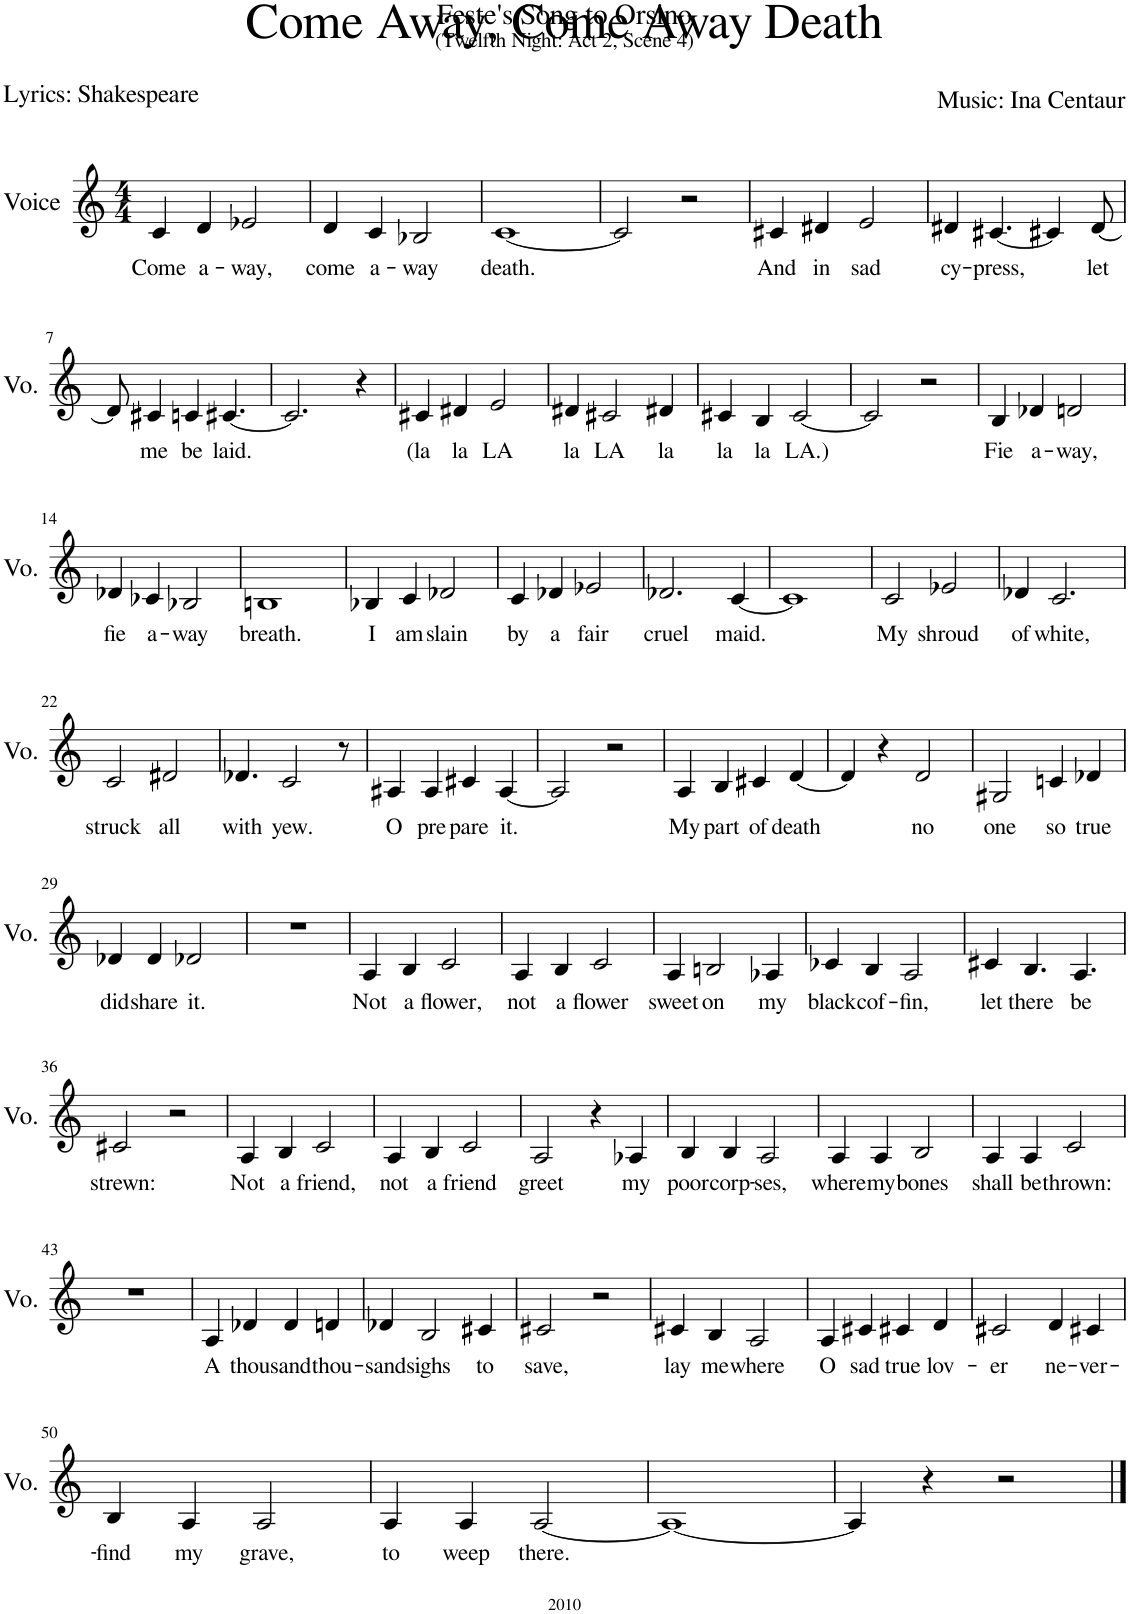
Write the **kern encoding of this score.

**kern	**text
*part1	*part1
*staff1	*staff1
*I"Voice	*
*I'Vo.	*
*clefG2	*
*k[]	*
*M4/4	*
=1	=1
!	!LO:LY:b
4c/	Come
!	!LO:LY:b
4d/	a-
!	!LO:LY:b
2e-X/	-way,
=2	=2
!	!LO:LY:b
4d/	come
!	!LO:LY:b
4c/	a-
!	!LO:LY:b
2B-X/	-way
=3	=3
!	!LO:LY:b
[1c	death.
=4	=4
2c/]	.
2r	.
=5	=5
!	!LO:LY:b
4c#X/	And
!	!LO:LY:b
4d#X/	in
!	!LO:LY:b
2e/	sad
=6	=6
!	!LO:LY:b
4d#X/	cy-
!	!LO:LY:b
[4.c#X/	-press,
4c#X/]	.
!	!LO:LY:b
[8d#/	let
!!LO:LB:g=z
=7	=7
8d#/]	.
!	!LO:LY:b
4c#X/	me
!	!LO:LY:b
4cn/	be
!	!LO:LY:b
[4.c#X/	laid.
=8	=8
2.c#/]	.
4r	.
=9	=9
!	!LO:LY:b
4c#X/	(la
!	!LO:LY:b
4d#X/	la
!	!LO:LY:b
2e/	LA
=10	=10
!	!LO:LY:b
4d#X/	la
!	!LO:LY:b
2c#X/	LA
!	!LO:LY:b
4d#X/	la
=11	=11
!	!LO:LY:b
4c#X/	la
!	!LO:LY:b
4B/	la
!	!LO:LY:b
[2c#/	LA.)
=12	=12
2c#/]	.
2r	.
=13	=13
!	!LO:LY:b
4B/	Fie
!	!LO:LY:b
4d-X/	a-
!	!LO:LY:b
2dn/	-way,
!!LO:LB:g=z
=14	=14
!	!LO:LY:b
4d-X/	fie
!	!LO:LY:b
4c-X/	a-
!	!LO:LY:b
2B-X/	-way
=15	=15
!	!LO:LY:b
1Bn	breath.
=16	=16
!	!LO:LY:b
4B-X/	I
!	!LO:LY:b
4c/	am
!	!LO:LY:b
2d-X/	slain
=17	=17
!	!LO:LY:b
4c/	by
!	!LO:LY:b
4d-X/	a
!	!LO:LY:b
2e-X/	fair
=18	=18
!	!LO:LY:b
2.d-X/	cruel
!	!LO:LY:b
[4c/	maid.
=19	=19
1c]	.
=20	=20
!	!LO:LY:b
2c/	My
!	!LO:LY:b
2e-X/	shroud
=21	=21
!	!LO:LY:b
4d-X/	of
!	!LO:LY:b
2.c/	white,
!!LO:LB:g=z
=22	=22
!	!LO:LY:b
2c/	struck
!	!LO:LY:b
2d#X/	all
=23	=23
!	!LO:LY:b
4.d-X/	with
!	!LO:LY:b
2c/	yew.
8r	.
=24	=24
!	!LO:LY:b
4A#X/	O
!	!LO:LY:b
4A#/	pre
!	!LO:LY:b
4c#X/	pare
!	!LO:LY:b
[4A#/	it.
=25	=25
2A#/]	.
2r	.
=26	=26
!	!LO:LY:b
4A/	My
!	!LO:LY:b
4B/	part
!	!LO:LY:b
4c#X/	of
!	!LO:LY:b
[4d/	death
=27	=27
4d/]	.
4r	.
!	!LO:LY:b
2d/	no
=28	=28
!	!LO:LY:b
2G#X/	one
!	!LO:LY:b
4cn/	so
!	!LO:LY:b
4d-X/	true
!!LO:LB:g=z
=29	=29
!	!LO:LY:b
4d-X/	did
!	!LO:LY:b
4d-/	share
!	!LO:LY:b
2d-X/	it.
=30	=30
1r	.
=31	=31
!	!LO:LY:b
4A/	Not
!	!LO:LY:b
4B/	a
!	!LO:LY:b
2c/	flower,
=32	=32
!	!LO:LY:b
4A/	not
!	!LO:LY:b
4B/	a
!	!LO:LY:b
2c/	flower
=33	=33
!	!LO:LY:b
4A/	sweet
!	!LO:LY:b
2Bn/	on
!	!LO:LY:b
4A-X/	my
=34	=34
!	!LO:LY:b
4c-X/	black
!	!LO:LY:b
4B/	cof-
!	!LO:LY:b
2A/	-fin,
=35	=35
!	!LO:LY:b
4c#X/	let
!	!LO:LY:b
4.B/	there
!	!LO:LY:b
4.A/	be
!!LO:LB:g=z
=36	=36
!	!LO:LY:b
2c#X/	strewn:
2r	.
=37	=37
!	!LO:LY:b
4A/	Not
!	!LO:LY:b
4B/	a
!	!LO:LY:b
2c/	friend,
=38	=38
!	!LO:LY:b
4A/	not
!	!LO:LY:b
4B/	a
!	!LO:LY:b
2c/	friend
=39	=39
!	!LO:LY:b
2A/	greet
4r	.
!	!LO:LY:b
4A-X/	my
=40	=40
!	!LO:LY:b
4B/	poor
!	!LO:LY:b
4B/	corp-
!	!LO:LY:b
2A/	-ses,
=41	=41
!	!LO:LY:b
4A/	where
!	!LO:LY:b
4A/	my
!	!LO:LY:b
2B/	bones
=42	=42
!	!LO:LY:b
4A/	shall
!	!LO:LY:b
4A/	be
!	!LO:LY:b
2c/	thrown:
!!LO:LB:g=z
=43	=43
1r	.
=44	=44
!	!LO:LY:b
4A/	A
!	!LO:LY:b
4d-X/	thou-
!	!LO:LY:b
4d-/	-sand
!	!LO:LY:b
4dn/	thou-
=45	=45
!	!LO:LY:b
4d-X/	-sand
!	!LO:LY:b
2B/	sighs
!	!LO:LY:b
4c#X/	to
=46	=46
!	!LO:LY:b
2c#X/	save,
2r	.
=47	=47
!	!LO:LY:b
4c#X/	lay
!	!LO:LY:b
4B/	me
!	!LO:LY:b
2A/	where
=48	=48
!	!LO:LY:b
4A/	O
!	!LO:LY:b
4c#X/	sad
!	!LO:LY:b
4c#X/	true
!	!LO:LY:b
4d/	lov-
=49	=49
!	!LO:LY:b
2c#X/	-er
!	!LO:LY:b
4d/	ne-
!	!LO:LY:b
4c#X/	-ver-
!!LO:LB:g=z
=50	=50
!	!LO:LY:b
4B/	-find
!	!LO:LY:b
4A/	my
!	!LO:LY:b
2A/	grave,
=51	=51
!	!LO:LY:b
4A/	to
!	!LO:LY:b
4A/	weep
!	!LO:LY:b
[2A/	there.
=52	=52
1A_	.
=53	=53
4A/]	.
4r	.
2r	.
==	==
*-	*-
